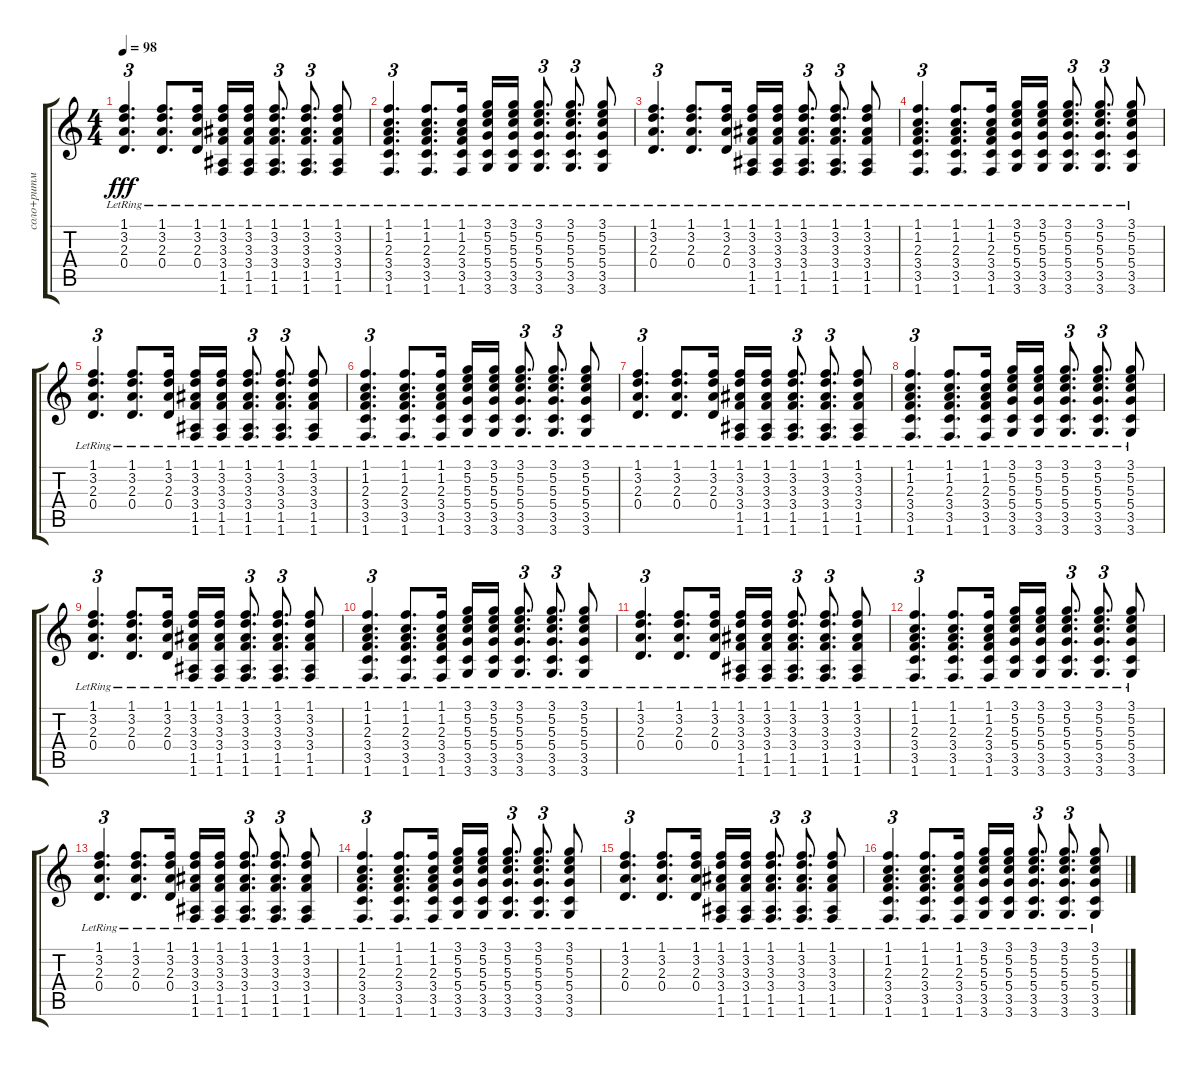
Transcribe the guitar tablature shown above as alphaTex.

\track ("соло+ритм" "соло+ритм") {instrument acousticguitarsteel}
\staff {score tabs}
\tuning (E4 B3 G3 D3 A2 E2) {hide}
\ts (4 4)
\tempo 98
\clef g2
\ks c
(1.1{lr} 3.2{lr} 2.3{lr} 0.4{lr}).4{d tu (3 2) dy fff} (1.1{lr} 3.2{lr} 2.3{lr} 0.4{lr}).8{d} (1.1{lr} 3.2{lr} 2.3{lr} 0.4{lr}).16 (1.1{lr} 3.2{lr} 3.3{lr} 3.4{lr} 1.5{lr} 1.6{lr}).16 (1.1{lr} 3.2{lr} 3.3{lr} 3.4{lr} 1.5{lr} 1.6{lr}).16 (1.1{lr} 3.2{lr} 3.3{lr} 3.4{lr} 1.5{lr} 1.6{lr}).8{d tu (3 2)} (1.1{lr} 3.2{lr} 3.3{lr} 3.4{lr} 1.5{lr} 1.6{lr}).8{d tu (3 2)} (1.1{lr} 3.2{lr} 3.3{lr} 3.4{lr} 1.5{lr} 1.6{lr}).8 |
(1.1{lr} 1.2{lr} 2.3{lr} 3.4{lr} 3.5{lr} 1.6{lr}).4{d tu (3 2)} (1.1{lr} 1.2{lr} 2.3{lr} 3.4{lr} 3.5{lr} 1.6{lr}).8{d} (1.1{lr} 1.2{lr} 2.3{lr} 3.4{lr} 3.5{lr} 1.6{lr}).16 (3.1{lr} 5.2{lr} 5.3{lr} 5.4{lr} 3.5{lr} 3.6{lr}).16 (3.1{lr} 5.2{lr} 5.3{lr} 5.4{lr} 3.5{lr} 3.6{lr}).16 (3.1{lr} 5.2{lr} 5.3{lr} 5.4{lr} 3.5{lr} 3.6{lr}).8{d tu (3 2)} (3.1{lr} 5.2{lr} 5.3{lr} 5.4{lr} 3.5{lr} 3.6{lr}).8{d tu (3 2)} (3.1{lr} 5.2{lr} 5.3{lr} 5.4{lr} 3.5{lr} 3.6{lr}).8 |
(1.1{lr} 3.2{lr} 2.3{lr} 0.4{lr}).4{d tu (3 2)} (1.1{lr} 3.2{lr} 2.3{lr} 0.4{lr}).8{d} (1.1{lr} 3.2{lr} 2.3{lr} 0.4{lr}).16 (1.1{lr} 3.2{lr} 3.3{lr} 3.4{lr} 1.5{lr} 1.6{lr}).16 (1.1{lr} 3.2{lr} 3.3{lr} 3.4{lr} 1.5{lr} 1.6{lr}).16 (1.1{lr} 3.2{lr} 3.3{lr} 3.4{lr} 1.5{lr} 1.6{lr}).8{d tu (3 2)} (1.1{lr} 3.2{lr} 3.3{lr} 3.4{lr} 1.5{lr} 1.6{lr}).8{d tu (3 2)} (1.1{lr} 3.2{lr} 3.3{lr} 3.4{lr} 1.5{lr} 1.6{lr}).8 |
(1.1{lr} 1.2{lr} 2.3{lr} 3.4{lr} 3.5{lr} 1.6{lr}).4{d tu (3 2)} (1.1{lr} 1.2{lr} 2.3{lr} 3.4{lr} 3.5{lr} 1.6{lr}).8{d} (1.1{lr} 1.2{lr} 2.3{lr} 3.4{lr} 3.5{lr} 1.6{lr}).16 (3.1{lr} 5.2{lr} 5.3{lr} 5.4{lr} 3.5{lr} 3.6{lr}).16 (3.1{lr} 5.2{lr} 5.3{lr} 5.4{lr} 3.5{lr} 3.6{lr}).16 (3.1{lr} 5.2{lr} 5.3{lr} 5.4{lr} 3.5{lr} 3.6{lr}).8{d tu (3 2)} (3.1{lr} 5.2{lr} 5.3{lr} 5.4{lr} 3.5{lr} 3.6{lr}).8{d tu (3 2)} (3.1{lr} 5.2{lr} 5.3{lr} 5.4{lr} 3.5{lr} 3.6{lr}).8 |
(1.1{lr} 3.2{lr} 2.3{lr} 0.4{lr}).4{d tu (3 2)} (1.1{lr} 3.2{lr} 2.3{lr} 0.4{lr}).8{d} (1.1{lr} 3.2{lr} 2.3{lr} 0.4{lr}).16 (1.1{lr} 3.2{lr} 3.3{lr} 3.4{lr} 1.5{lr} 1.6{lr}).16 (1.1{lr} 3.2{lr} 3.3{lr} 3.4{lr} 1.5{lr} 1.6{lr}).16 (1.1{lr} 3.2{lr} 3.3{lr} 3.4{lr} 1.5{lr} 1.6{lr}).8{d tu (3 2)} (1.1{lr} 3.2{lr} 3.3{lr} 3.4{lr} 1.5{lr} 1.6{lr}).8{d tu (3 2)} (1.1{lr} 3.2{lr} 3.3{lr} 3.4{lr} 1.5{lr} 1.6{lr}).8 |
(1.1{lr} 1.2{lr} 2.3{lr} 3.4{lr} 3.5{lr} 1.6{lr}).4{d tu (3 2)} (1.1{lr} 1.2{lr} 2.3{lr} 3.4{lr} 3.5{lr} 1.6{lr}).8{d} (1.1{lr} 1.2{lr} 2.3{lr} 3.4{lr} 3.5{lr} 1.6{lr}).16 (3.1{lr} 5.2{lr} 5.3{lr} 5.4{lr} 3.5{lr} 3.6{lr}).16 (3.1{lr} 5.2{lr} 5.3{lr} 5.4{lr} 3.5{lr} 3.6{lr}).16 (3.1{lr} 5.2{lr} 5.3{lr} 5.4{lr} 3.5{lr} 3.6{lr}).8{d tu (3 2)} (3.1{lr} 5.2{lr} 5.3{lr} 5.4{lr} 3.5{lr} 3.6{lr}).8{d tu (3 2)} (3.1{lr} 5.2{lr} 5.3{lr} 5.4{lr} 3.5{lr} 3.6{lr}).8 |
(1.1{lr} 3.2{lr} 2.3{lr} 0.4{lr}).4{d tu (3 2)} (1.1{lr} 3.2{lr} 2.3{lr} 0.4{lr}).8{d} (1.1{lr} 3.2{lr} 2.3{lr} 0.4{lr}).16 (1.1{lr} 3.2{lr} 3.3{lr} 3.4{lr} 1.5{lr} 1.6{lr}).16 (1.1{lr} 3.2{lr} 3.3{lr} 3.4{lr} 1.5{lr} 1.6{lr}).16 (1.1{lr} 3.2{lr} 3.3{lr} 3.4{lr} 1.5{lr} 1.6{lr}).8{d tu (3 2)} (1.1{lr} 3.2{lr} 3.3{lr} 3.4{lr} 1.5{lr} 1.6{lr}).8{d tu (3 2)} (1.1{lr} 3.2{lr} 3.3{lr} 3.4{lr} 1.5{lr} 1.6{lr}).8 |
(1.1{lr} 1.2{lr} 2.3{lr} 3.4{lr} 3.5{lr} 1.6{lr}).4{d tu (3 2)} (1.1{lr} 1.2{lr} 2.3{lr} 3.4{lr} 3.5{lr} 1.6{lr}).8{d} (1.1{lr} 1.2{lr} 2.3{lr} 3.4{lr} 3.5{lr} 1.6{lr}).16 (3.1{lr} 5.2{lr} 5.3{lr} 5.4{lr} 3.5{lr} 3.6{lr}).16 (3.1{lr} 5.2{lr} 5.3{lr} 5.4{lr} 3.5{lr} 3.6{lr}).16 (3.1{lr} 5.2{lr} 5.3{lr} 5.4{lr} 3.5{lr} 3.6{lr}).8{d tu (3 2)} (3.1{lr} 5.2{lr} 5.3{lr} 5.4{lr} 3.5{lr} 3.6{lr}).8{d tu (3 2)} (3.1{lr} 5.2{lr} 5.3{lr} 5.4{lr} 3.5{lr} 3.6{lr}).8 |
(1.1{lr} 3.2{lr} 2.3{lr} 0.4{lr}).4{d tu (3 2)} (1.1{lr} 3.2{lr} 2.3{lr} 0.4{lr}).8{d} (1.1{lr} 3.2{lr} 2.3{lr} 0.4{lr}).16 (1.1{lr} 3.2{lr} 3.3{lr} 3.4{lr} 1.5{lr} 1.6{lr}).16 (1.1{lr} 3.2{lr} 3.3{lr} 3.4{lr} 1.5{lr} 1.6{lr}).16 (1.1{lr} 3.2{lr} 3.3{lr} 3.4{lr} 1.5{lr} 1.6{lr}).8{d tu (3 2)} (1.1{lr} 3.2{lr} 3.3{lr} 3.4{lr} 1.5{lr} 1.6{lr}).8{d tu (3 2)} (1.1{lr} 3.2{lr} 3.3{lr} 3.4{lr} 1.5{lr} 1.6{lr}).8 |
(1.1{lr} 1.2{lr} 2.3{lr} 3.4{lr} 3.5{lr} 1.6{lr}).4{d tu (3 2)} (1.1{lr} 1.2{lr} 2.3{lr} 3.4{lr} 3.5{lr} 1.6{lr}).8{d} (1.1{lr} 1.2{lr} 2.3{lr} 3.4{lr} 3.5{lr} 1.6{lr}).16 (3.1{lr} 5.2{lr} 5.3{lr} 5.4{lr} 3.5{lr} 3.6{lr}).16 (3.1{lr} 5.2{lr} 5.3{lr} 5.4{lr} 3.5{lr} 3.6{lr}).16 (3.1{lr} 5.2{lr} 5.3{lr} 5.4{lr} 3.5{lr} 3.6{lr}).8{d tu (3 2)} (3.1{lr} 5.2{lr} 5.3{lr} 5.4{lr} 3.5{lr} 3.6{lr}).8{d tu (3 2)} (3.1{lr} 5.2{lr} 5.3{lr} 5.4{lr} 3.5{lr} 3.6{lr}).8 |
(1.1{lr} 3.2{lr} 2.3{lr} 0.4{lr}).4{d tu (3 2)} (1.1{lr} 3.2{lr} 2.3{lr} 0.4{lr}).8{d} (1.1{lr} 3.2{lr} 2.3{lr} 0.4{lr}).16 (1.1{lr} 3.2{lr} 3.3{lr} 3.4{lr} 1.5{lr} 1.6{lr}).16 (1.1{lr} 3.2{lr} 3.3{lr} 3.4{lr} 1.5{lr} 1.6{lr}).16 (1.1{lr} 3.2{lr} 3.3{lr} 3.4{lr} 1.5{lr} 1.6{lr}).8{d tu (3 2)} (1.1{lr} 3.2{lr} 3.3{lr} 3.4{lr} 1.5{lr} 1.6{lr}).8{d tu (3 2)} (1.1{lr} 3.2{lr} 3.3{lr} 3.4{lr} 1.5{lr} 1.6{lr}).8 |
(1.1{lr} 1.2{lr} 2.3{lr} 3.4{lr} 3.5{lr} 1.6{lr}).4{d tu (3 2)} (1.1{lr} 1.2{lr} 2.3{lr} 3.4{lr} 3.5{lr} 1.6{lr}).8{d} (1.1{lr} 1.2{lr} 2.3{lr} 3.4{lr} 3.5{lr} 1.6{lr}).16 (3.1{lr} 5.2{lr} 5.3{lr} 5.4{lr} 3.5{lr} 3.6{lr}).16 (3.1{lr} 5.2{lr} 5.3{lr} 5.4{lr} 3.5{lr} 3.6{lr}).16 (3.1{lr} 5.2{lr} 5.3{lr} 5.4{lr} 3.5{lr} 3.6{lr}).8{d tu (3 2)} (3.1{lr} 5.2{lr} 5.3{lr} 5.4{lr} 3.5{lr} 3.6{lr}).8{d tu (3 2)} (3.1{lr} 5.2{lr} 5.3{lr} 5.4{lr} 3.5{lr} 3.6{lr}).8 |
(1.1{lr} 3.2{lr} 2.3{lr} 0.4{lr}).4{d tu (3 2)} (1.1{lr} 3.2{lr} 2.3{lr} 0.4{lr}).8{d} (1.1{lr} 3.2{lr} 2.3{lr} 0.4{lr}).16 (1.1{lr} 3.2{lr} 3.3{lr} 3.4{lr} 1.5{lr} 1.6{lr}).16 (1.1{lr} 3.2{lr} 3.3{lr} 3.4{lr} 1.5{lr} 1.6{lr}).16 (1.1{lr} 3.2{lr} 3.3{lr} 3.4{lr} 1.5{lr} 1.6{lr}).8{d tu (3 2)} (1.1{lr} 3.2{lr} 3.3{lr} 3.4{lr} 1.5{lr} 1.6{lr}).8{d tu (3 2)} (1.1{lr} 3.2{lr} 3.3{lr} 3.4{lr} 1.5{lr} 1.6{lr}).8 |
(1.1{lr} 1.2{lr} 2.3{lr} 3.4{lr} 3.5{lr} 1.6{lr}).4{d tu (3 2)} (1.1{lr} 1.2{lr} 2.3{lr} 3.4{lr} 3.5{lr} 1.6{lr}).8{d} (1.1{lr} 1.2{lr} 2.3{lr} 3.4{lr} 3.5{lr} 1.6{lr}).16 (3.1{lr} 5.2{lr} 5.3{lr} 5.4{lr} 3.5{lr} 3.6{lr}).16 (3.1{lr} 5.2{lr} 5.3{lr} 5.4{lr} 3.5{lr} 3.6{lr}).16 (3.1{lr} 5.2{lr} 5.3{lr} 5.4{lr} 3.5{lr} 3.6{lr}).8{d tu (3 2)} (3.1{lr} 5.2{lr} 5.3{lr} 5.4{lr} 3.5{lr} 3.6{lr}).8{d tu (3 2)} (3.1{lr} 5.2{lr} 5.3{lr} 5.4{lr} 3.5{lr} 3.6{lr}).8 |
(1.1{lr} 3.2{lr} 2.3{lr} 0.4{lr}).4{d tu (3 2)} (1.1{lr} 3.2{lr} 2.3{lr} 0.4{lr}).8{d} (1.1{lr} 3.2{lr} 2.3{lr} 0.4{lr}).16 (1.1{lr} 3.2{lr} 3.3{lr} 3.4{lr} 1.5{lr} 1.6{lr}).16 (1.1{lr} 3.2{lr} 3.3{lr} 3.4{lr} 1.5{lr} 1.6{lr}).16 (1.1{lr} 3.2{lr} 3.3{lr} 3.4{lr} 1.5{lr} 1.6{lr}).8{d tu (3 2)} (1.1{lr} 3.2{lr} 3.3{lr} 3.4{lr} 1.5{lr} 1.6{lr}).8{d tu (3 2)} (1.1{lr} 3.2{lr} 3.3{lr} 3.4{lr} 1.5{lr} 1.6{lr}).8 |
(1.1{lr} 1.2{lr} 2.3{lr} 3.4{lr} 3.5{lr} 1.6{lr}).4{d tu (3 2)} (1.1{lr} 1.2{lr} 2.3{lr} 3.4{lr} 3.5{lr} 1.6{lr}).8{d} (1.1{lr} 1.2{lr} 2.3{lr} 3.4{lr} 3.5{lr} 1.6{lr}).16 (3.1{lr} 5.2{lr} 5.3{lr} 5.4{lr} 3.5{lr} 3.6{lr}).16 (3.1{lr} 5.2{lr} 5.3{lr} 5.4{lr} 3.5{lr} 3.6{lr}).16 (3.1{lr} 5.2{lr} 5.3{lr} 5.4{lr} 3.5{lr} 3.6{lr}).8{d tu (3 2)} (3.1{lr} 5.2{lr} 5.3{lr} 5.4{lr} 3.5{lr} 3.6{lr}).8{d tu (3 2)} (3.1{lr} 5.2{lr} 5.3{lr} 5.4{lr} 3.5{lr} 3.6{lr}).8
